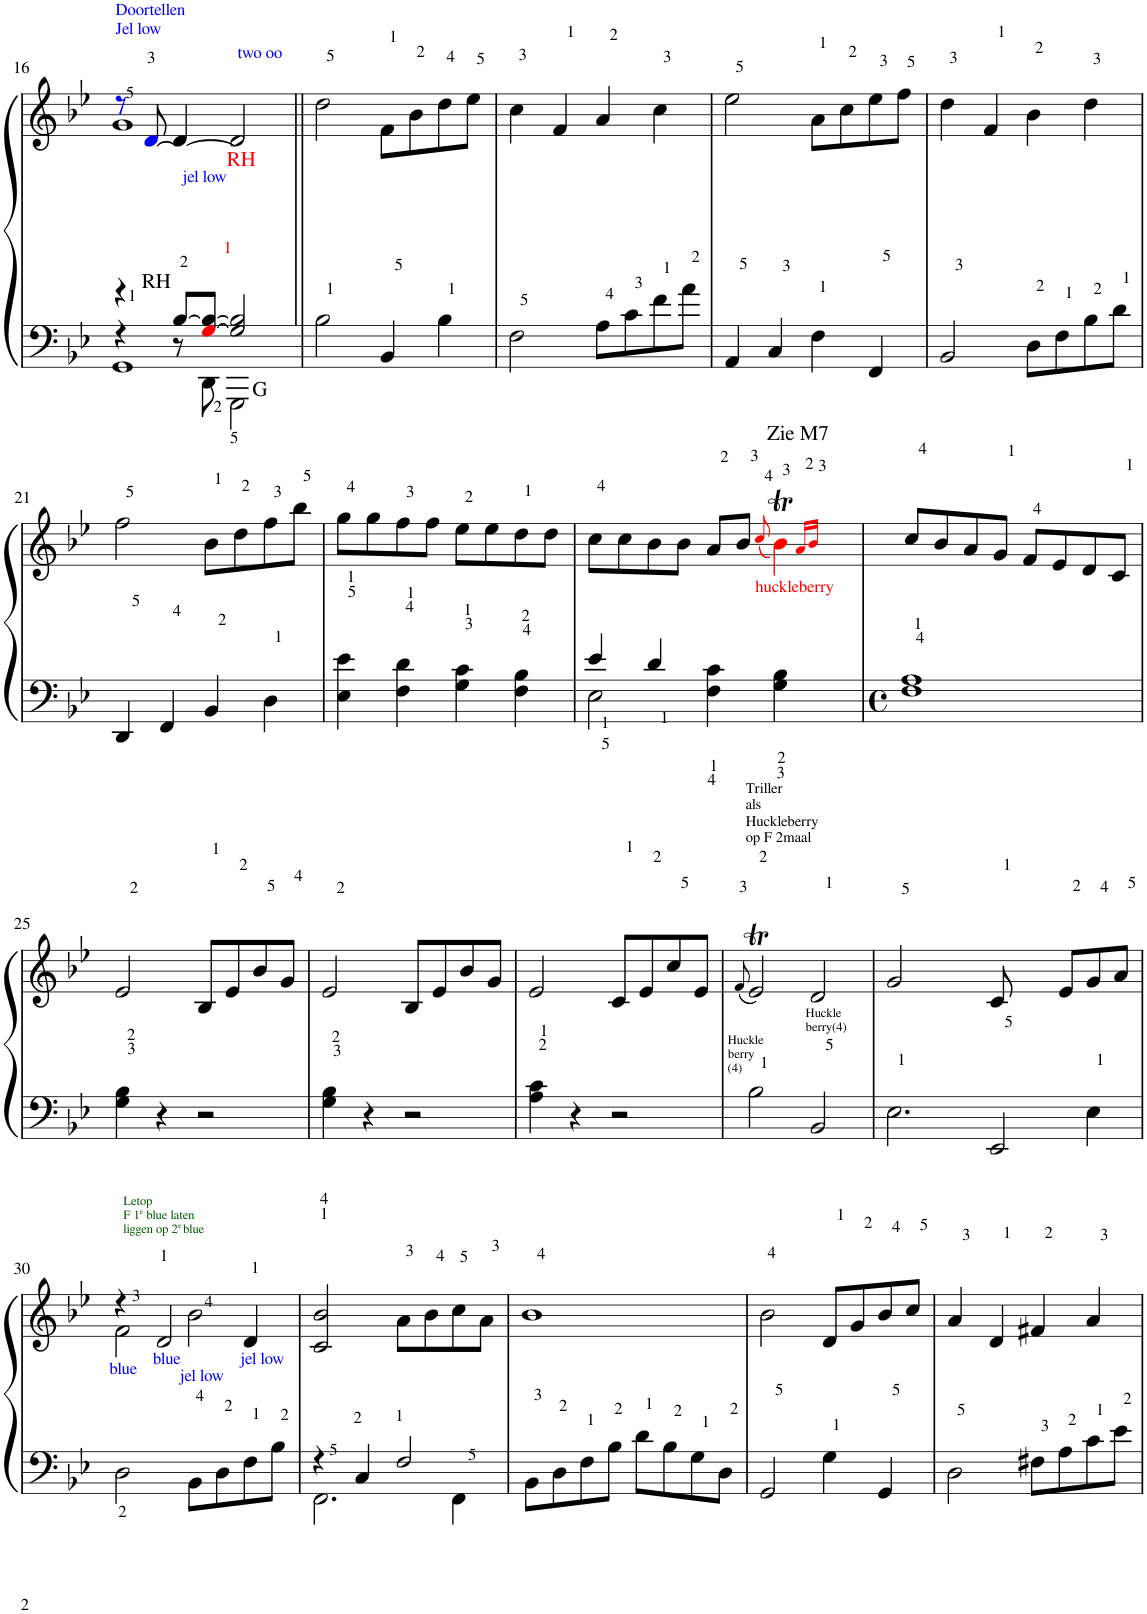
**kern	**kern
*part2	*part1
*staff2	*staff1
*I"Piano	*I"Piano
*I'Pno	*I'Pno
!!LO:PB:g=z
*clefF4	*clefG2
*k[b-e-]	*k[b-e-]
=16	=16
*^	*^
*	*^	*	*
!	!	!	!LO:TX:a:color=#0000FF:t=Doortellen	!
!	!	!	!LO:TX:a:t=Jel low	!
4r	4r	1GG	8r	1g
.	.	.	[8di/	.
!LO:TX:a:t=RH	!	!	!	!
!LO:TX:a:color=#0000FF:t=jel low	!	!	!	!
[8B-/L	8r	.	4d/_	.
!LO:TX:a:color=#FF0000:t=RH	!	!	!	!
[8Gj/ 8B-/_J	8DD<\	.	.	.
!	!	!	!LO:TX:a:color=#0000FF:t=two oo	!
!LO:TX:b:t=G	!	!	!	!
2G/] 2B-/]	2GGG\	.	2d/]	.
*v	*v	*v	*	*
*	*v	*v
=17||	=17||
2B-\	2dd\
4BB-/	8f\L
.	8b-\
4B-\	8dd\
.	8ee-\J
=18	=18
2F\	4cc\
.	4f/
8A\L	4a/
8c\	.
8f\	4cc\
8a\J	.
=19	=19
4AA/	2ee-\
4C/	.
4F\	8a\L
.	8cc\
4FF/	8ee-\
.	8ff\J
=20	=20
2BB-/	4dd\
.	4f/
8D\L	4b-\
8F\	.
8B-\	4dd\
8d\J	.
!!LO:LB:g=z
=21	=21
4DD/	2ff\
4FF/	.
4BB-/	8b-\L
.	8dd\
4D\	8ff\
.	8bb-\J
=22	=22
4E-\ 4e-\	8gg\L
.	8gg\
4F\ 4d\	8ff\
.	8ff\J
4G\ 4c\	8ee-\L
.	8ee-\
4F\ 4B-\	8dd\
.	8dd\J
=23	=23
*^	*
4e-</	2E-<\	8cc\L
.	.	8cc\
4d</	.	8b-\
.	.	8b-\J
4F\<< 4c\<<	2.ryy	8a/L
.	.	8b-/J
.	.	(8qccj/
!	!	!LO:TX:a:t=Zie M7
!	!	!LO:TX:b:color=#FF0000:t=huckleberry
4G\<< 4B-\<<	.	4b-Tj\)
.	.	16qaj/LL
.	.	16qb-j/JJ
4ryy	.	4ryy
*v	*v	*
=24	=24
*M4/4	*
*met(c)	*
1F 1A	8cc/L
.	8b-/
.	8a/
.	8g/J
.	8f/L
.	8e-/
.	8d/
.	8c/J
!!LO:LB:g=z
=25	=25
4G\ 4B-\	2e-/
4r	.
2r	8B-/L
.	8e-/
.	8b-/
.	8g/J
=26	=26
4G\ 4B-\	2e-/
4r	.
2r	8B-/L
.	8e-/
.	8b-/
.	8g/J
=27	=27
4A\ 4c\	2e-/
4r	.
2r	8c/L
.	8e-/
.	8cc/
.	8e-/J
=28	=28
.	(8qf/
!	!LO:TX:a:t=Triller
!	!LO:TX:a:t=als
!	!LO:TX:a:t=Huckleberry
!	!LO:TX:a:t=op F 2maal
!LO:TX:a:t=Huckle	!
!LO:TX:a:t=berry	!
!LO:TX:a:t=(4)	!
2B-\	2e-T/)
!LO:TX:a:t=Huckle	!
!LO:TX:a:t=berry(4)	!
2BB-/	2d/
=29	=29
2.E-\	2g/
.	4ryy
[4EE-/	8c/
.	8ryy
4ryy	8ryy
.	8e-/L
4E-\	8g/
.	8a/J
!!LO:LB:g=z
=30	=30
*	*^
!	!LO:TX:b:color=#0000FF:t=blue	!
*	*	*^
2D<\	4r	2f\	2.ryy
!	!LO:TX:b:color=#0000FF:t=blue	!	!
!	!LO:TX:a:color=#005500:t=Letop	!	!
!	!LO:TX:a:t=F 1	!	!
!	!LO:TX:a:t=e	!	!
!	!LO:TX:a:t=blue laten	!	!
!	!LO:TX:a:t=liggen op 2	!	!
!	!LO:TX:a:t=e	!	!
!	!LO:TX:a:t=blue	!	!
.	8ryy	.	.
.	2d/	.	.
!	!	!LO:TX:b:color=#0000FF:t=jel low	!
4EE-/]	.	2b-\	.
!	!	!	!LO:TX:b:color=#0000FF:t=jel low
8BB-\L	.	.	2ryy
8D\	4d/	.	.
8F\	.	8ryy	.
8B-\J	8ryy	8ryy	.
*	*v	*v	*v
=31	=31
*^	*
4r	2.FF\	2c/ 2b-/
4C/	.	.
2F/	.	8a\L
.	.	8b-\
.	4FF\	8cc\
.	.	8a\J
*v	*v	*
=32	=32
8BB-\L	1b-
8D\	.
8F\	.
8B-\J	.
8d\L	.
8B-\	.
8G\	.
8D\J	.
=33	=33
2GG/	2b-\
4G\	8d/L
.	8g/
4GG/	8b-/
.	8cc/J
=34	=34
2D\	4a/
.	4d/
8F#X\L	4f#X/
8A\	.
8c\	4a/
8e-\J	.
=	=
*-	*-
